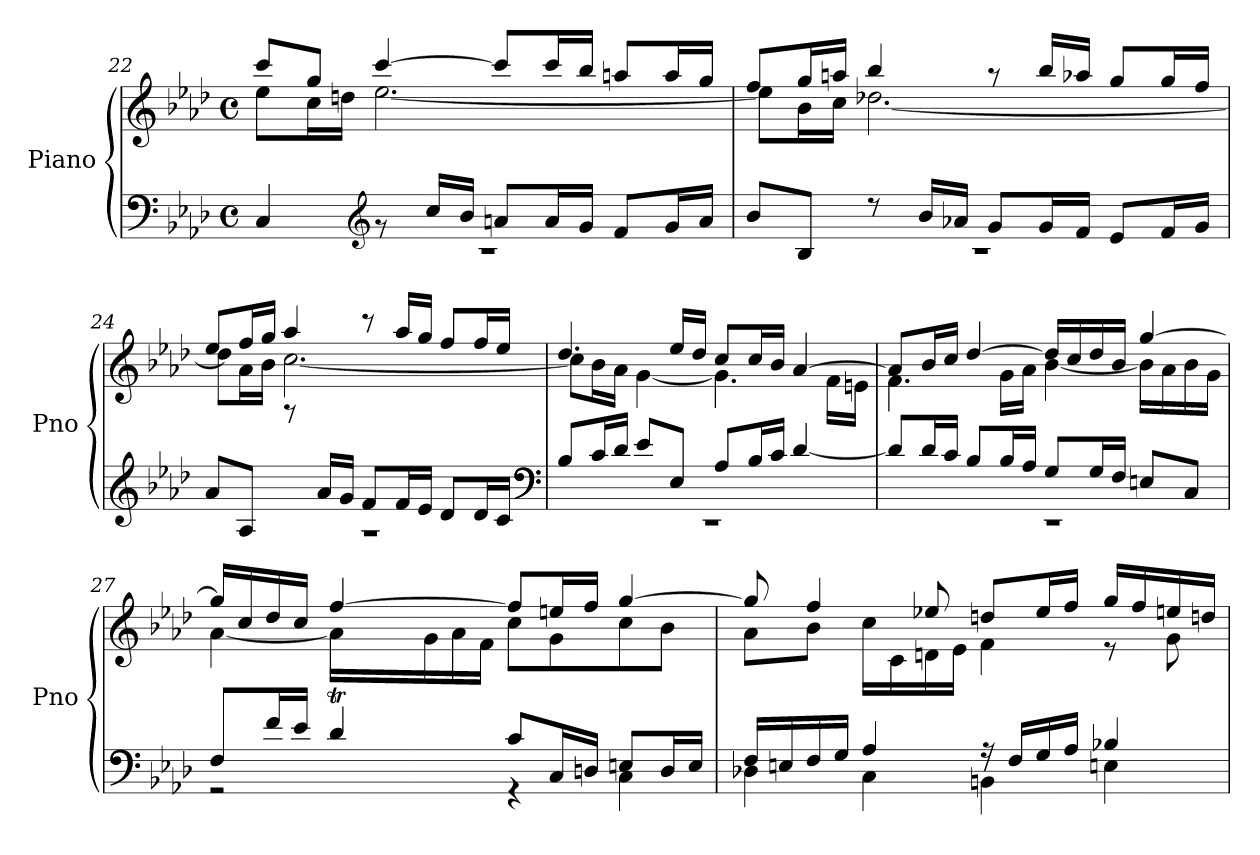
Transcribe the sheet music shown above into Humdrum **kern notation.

**kern	**kern
*part1	*part1
*staff2	*staff1
*I"Piano	*
*I'Pno	*
*clefF4	*clefG2
*k[b-e-a-d-]	*k[b-e-a-d-]
*A-:	*A-:
*M4/4	*M4/4
*met(c)	*met(c)
=22	=22
*^	*^
1rEE	4C/	8ccc/L	8ee-\L
.	.	8gg/J	16cc\L
.	.	.	16ddn\JJ
*clefG2	*	*	*
.	8r	[4ccc/	[2.ee-\
.	16cc/LL	.	.
.	16b-/JJ	.	.
.	8an/L	8ccc/L]	.
.	16a/L	16ccc/L	.
.	16g/JJ	16bb-/JJ	.
.	8f/L	8aan/L	.
.	16g/L	16aa/L	.
.	16a/JJ	16gg/JJ	.
=23	=23	=23	=23
1rc	8b-/L	8ff/L	8ee-\L]
.	8B-/J	16gg/L	16b-\L
.	.	16aan/JJ	16cc\JJ
.	8rdd	4bb-/	[2.dd-X\
.	16b-/LL	.	.
.	16a-X/JJ	.	.
.	8g/L	8raa	.
.	16g/L	16bb-/LL	.
.	16f/JJ	16aa-X/JJ	.
.	8e-/L	8gg/L	.
.	16f/L	16gg/L	.
.	16g/JJ	16ff/JJ	.
!!LO:LB:g=z	!!
=24	=24	=24	=24
1rA	8a-/L	8ee-/L	8dd-\L]
.	8A-/J	16ff/L	16a-\L
.	.	16gg/JJ	16b-\JJ
.	8rbbb	4aa-/	[2.cc\
.	16a-/LL	.	.
.	16g/JJ	.	.
.	8f/L	8r	.
.	16f/L	16aa-/LL	.
.	16e-/JJ	16gg/JJ	.
.	8d-/L	8ff/L	.
.	16d-/L	16ff/L	.
.	16c/JJ	16ee-/JJ	.
*clefF4	*	*	*
=25	=25	=25	=25
1rEE	8B-/L	4.dd-/	8cc\L]
.	16c/L	.	16b-\L
.	16d-/JJ	.	16a-\JJ
.	8e-/L	.	[4g\
.	8E-/J	16ee-/LL	.
.	.	16dd-/JJ	.
.	8A-/L	8cc/L	4.g\]
.	16B-/L	16cc/L	.
.	16c/JJ	16b-/JJ	.
.	[4d-/	[4a-/	.
.	.	.	16f\LL
.	.	.	16en\JJ
=26	=26	=26	=26
1rEE	8d-/L]	8a-/L]	4.f\
.	16d-/L	16b-/L	.
.	16c/JJ	16cc/JJ	.
.	8B-/L	[4dd-/	.
.	16B-/L	.	16g\LL
.	16A-/JJ	.	16a-\JJ
.	8G/L	16dd-/LL]	[4b-\
.	.	16cc/	.
.	16G/L	16dd-/	.
.	16F/JJ	16b-/JJ	.
.	8En/L	[4gg/	16b-\LL]
.	.	.	16a-\
.	8C/J	.	16b-\
.	.	.	16g\JJ
!!LO:LB:g=z	!!
=27	=27	=27	=27
*	*^	*	*
8F/L	2rGG	4ryy	16gg/LL]	[4a-\
.	.	.	16cc/	.
16f/L	.	.	16dd-/	.
16e-/JJ	.	.	16cc/JJ	.
4d-T/	.	64e-yy	[4ff/	16a-\LL]
.	.	64d-yy	.	.
.	.	64e-yy	.	.
.	.	[64d-yy	.	.
.	.	8.d-yy]	.	16g\
.	.	.	.	16a-\
.	.	.	.	16f\JJ
8c/L	4rGG	2ryy	8ff/L]	8cc\L
16C/L	.	.	16een/L	8g\
16Dn/JJ	.	.	16ff/JJ	.
8En/L	4C\	.	[4gg/	8cc\
16D/L	.	.	.	8b-\J
16E/JJ	.	.	.	.
*	*v	*v	*	*
=28	=28	=28	=28
16F/LL	4D-X\	8gg/]	8a-\L
16En/	.	.	.
16F/	.	4ff/	8b-\J
16G/JJ	.	.	.
4A-/	4C\	.	16cc\LL
.	.	.	16c\
.	.	8ee-X/	16dn\
.	.	.	16e-\JJ
16rA	4BBn\	8ddn/L	4f\
16F/LL	.	.	.
16G/	.	16ee-/L	.
16A-/JJ	.	16ff/JJ	.
4B-X/	4En\	16gg/LL	8re
.	.	16ff/	.
.	.	16een/	8g\
.	.	16ddn/JJ	.
*v	*v	*	*
*	*v	*v
=	=
*-	*-
